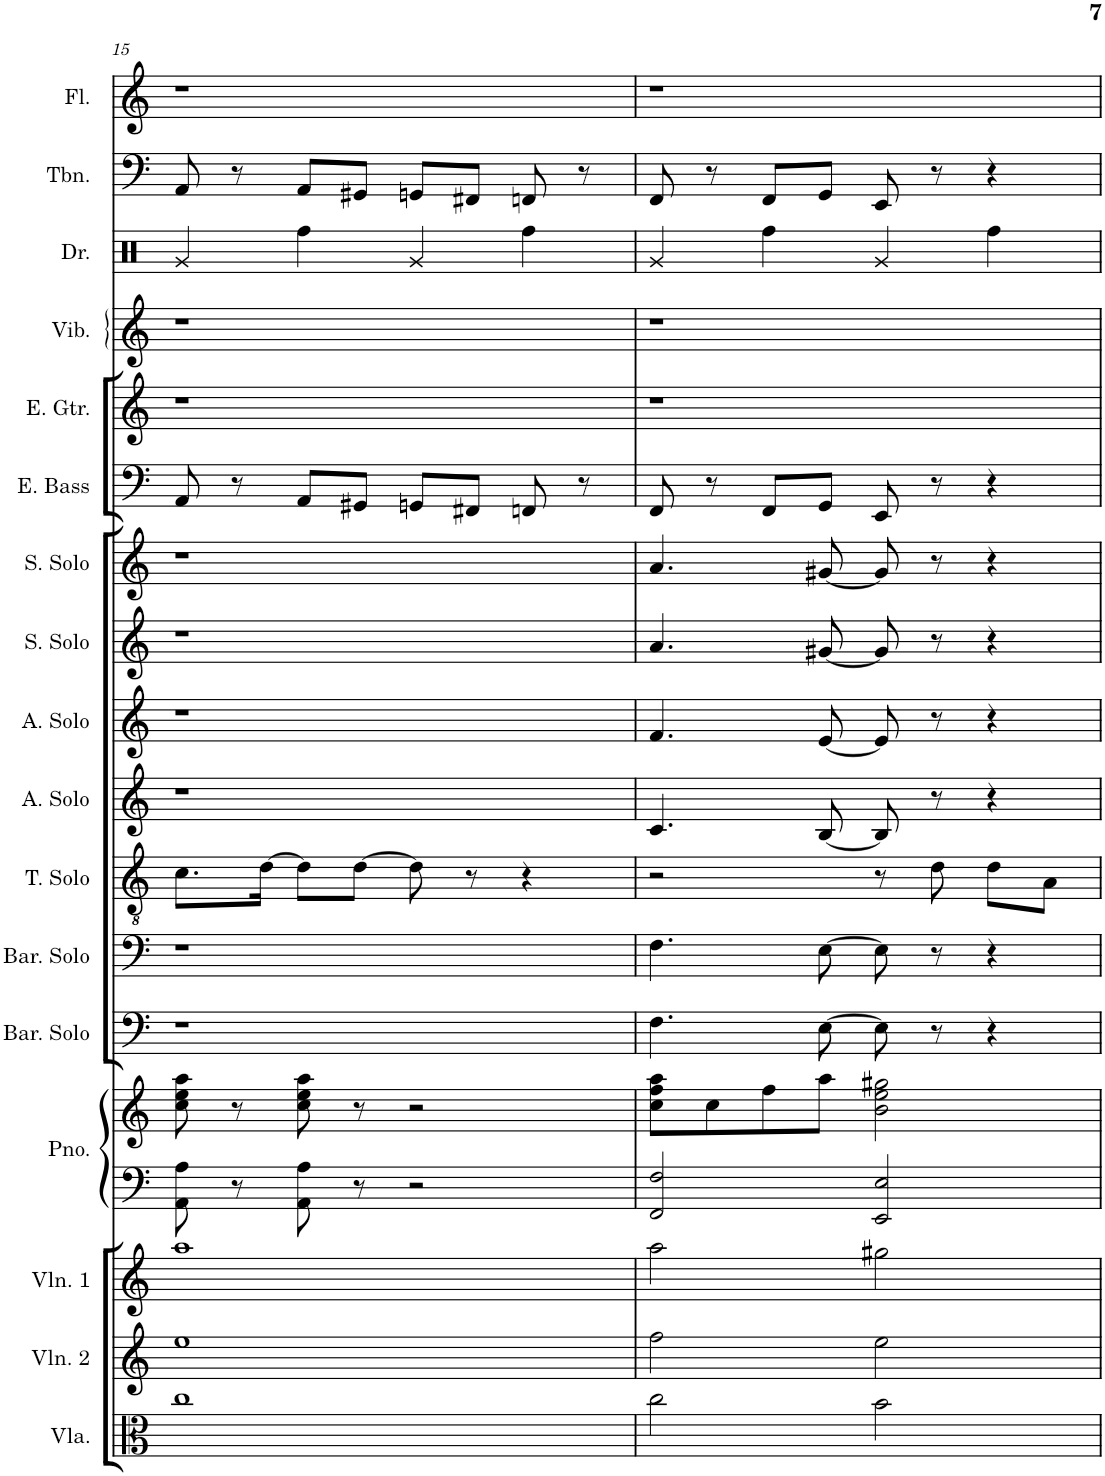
**kern	**kern	**kern	**kern	**kern	**kern	**kern	**kern	**kern	**kern	**kern	**kern	**kern	**kern	**kern	**kern	**kern	**kern
*part17	*part16	*part15	*part14	*part14	*part13	*part12	*part11	*part10	*part9	*part8	*part7	*part6	*part5	*part4	*part3	*part2	*part1
*staff18	*staff17	*staff16	*staff15	*staff14	*staff13	*staff12	*staff11	*staff10	*staff9	*staff8	*staff7	*staff6	*staff5	*staff4	*staff3	*staff2	*staff1
*I"Viola	*I"Violin 2	*I"Violin 1	*I"Piano	*	*I"Baritone Solo	*I"Baritone Solo	*I"Tenor Solo	*I"Alto Solo	*I"Alto Solo	*I"Soprano Solo	*I"Soprano Solo	*I"Electric Bass	*I"Electric Guitar	*I"Vibraphone	*I"Drum Set	*I"Trombone	*I"Flute
*I'Vla.	*I'Vln. 2	*I'Vln. 1	*I'Pno.	*	*I'Bar. Solo	*I'Bar. Solo	*I'T. Solo	*I'A. Solo	*I'A. Solo	*I'S. Solo	*I'S. Solo	*I'E. Bass	*I'E. Gtr.	*I'Vib.	*I'Dr.	*I'Tbn.	*I'Fl.
!!LO:PB:g=z
*clefC3	*clefG2	*clefG2	*clefF4	*clefG2	*clefF4	*clefF4	*clefGv2	*clefG2	*clefG2	*clefG2	*clefG2	*clefF4	*clefG2	*clefG2	*clefX	*clefF4	*clefG2
*	*	*	*	*	*	*	*Trd7c12	*	*	*	*	*Trd7c12	*Trd7c12	*	*	*	*Trd-7c-12
*k[]	*k[]	*k[]	*k[]	*k[]	*k[]	*k[]	*k[]	*k[]	*k[]	*k[]	*k[]	*k[]	*k[]	*k[]	*k[]	*k[]	*k[]
*M4/4	*M4/4	*M4/4	*M4/4	*M4/4	*M4/4	*M4/4	*M4/4	*M4/4	*M4/4	*M4/4	*M4/4	*M4/4	*M4/4	*M4/4	*M4/4	*M4/4	*M4/4
=15	=15	=15	=15	=15	=15	=15	=15	=15	=15	=15	=15	=15	=15	=15	=15	=15	=15
1cc	1ee	1aa	8AA\ 8A\	8cc\ 8ee\ 8aa\	1r	1r	8.c\L	1r	1r	1r	1r	8AA/	1r	1r	4Rg/	8AA/	1r
.	.	.	8r	8r	.	.	.	.	.	.	.	8r	.	.	.	8r	.
.	.	.	.	.	.	.	[16d\Jk	.	.	.	.	.	.	.	.	.	.
.	.	.	8AA\ 8A\	8cc\ 8ee\ 8aa\	.	.	8d\L]	.	.	.	.	8AA/L	.	.	4Rff\	8AA/L	.
.	.	.	8r	8r	.	.	[8d\J	.	.	.	.	8GG#X/J	.	.	.	8GG#X/J	.
.	.	.	2r	2r	.	.	8d\]	.	.	.	.	8GGn/L	.	.	4Rg/	8GGn/L	.
.	.	.	.	.	.	.	8r	.	.	.	.	8FF#X/J	.	.	.	8FF#X/J	.
.	.	.	.	.	.	.	4r	.	.	.	.	8FFn/	.	.	4Rff\	8FFn/	.
.	.	.	.	.	.	.	.	.	.	.	.	8r	.	.	.	8r	.
=16	=16	=16	=16	=16	=16	=16	=16	=16	=16	=16	=16	=16	=16	=16	=16	=16	=16
2cc\	2ff\	2aa\	2FF/ 2F/	8cc\ 8ff\ 8aa\L	4.F\	4.F\	2r	4.c/	4.f/	4.a/	4.a/	8FF/	1r	1r	4Rg/	8FF/	1r
.	.	.	.	8cc\	.	.	.	.	.	.	.	8r	.	.	.	8r	.
.	.	.	.	8ff\	.	.	.	.	.	.	.	8FF/L	.	.	4Rff\	8FF/L	.
.	.	.	.	8aa\J	[8E\	[8E\	.	[8B/	[8e/	[8g#X/	[8g#X/	8GG/J	.	.	.	8GG/J	.
2b\	2ee\	2gg#X\	2EE/ 2E/	2b\ 2ee\ 2gg#X\	8E\]	8E\]	8r	8B/]	8e/]	8g#/]	8g#/]	8EE/	.	.	4Rg/	8EE/	.
.	.	.	.	.	8r	8r	8d\	8r	8r	8r	8r	8r	.	.	.	8r	.
.	.	.	.	.	4r	4r	8d\L	4r	4r	4r	4r	4r	.	.	4Rff\	4r	.
.	.	.	.	.	.	.	8A\J	.	.	.	.	.	.	.	.	.	.
=	=	=	=	=	=	=	=	=	=	=	=	=	=	=	=	=	=
*-	*-	*-	*-	*-	*-	*-	*-	*-	*-	*-	*-	*-	*-	*-	*-	*-	*-
